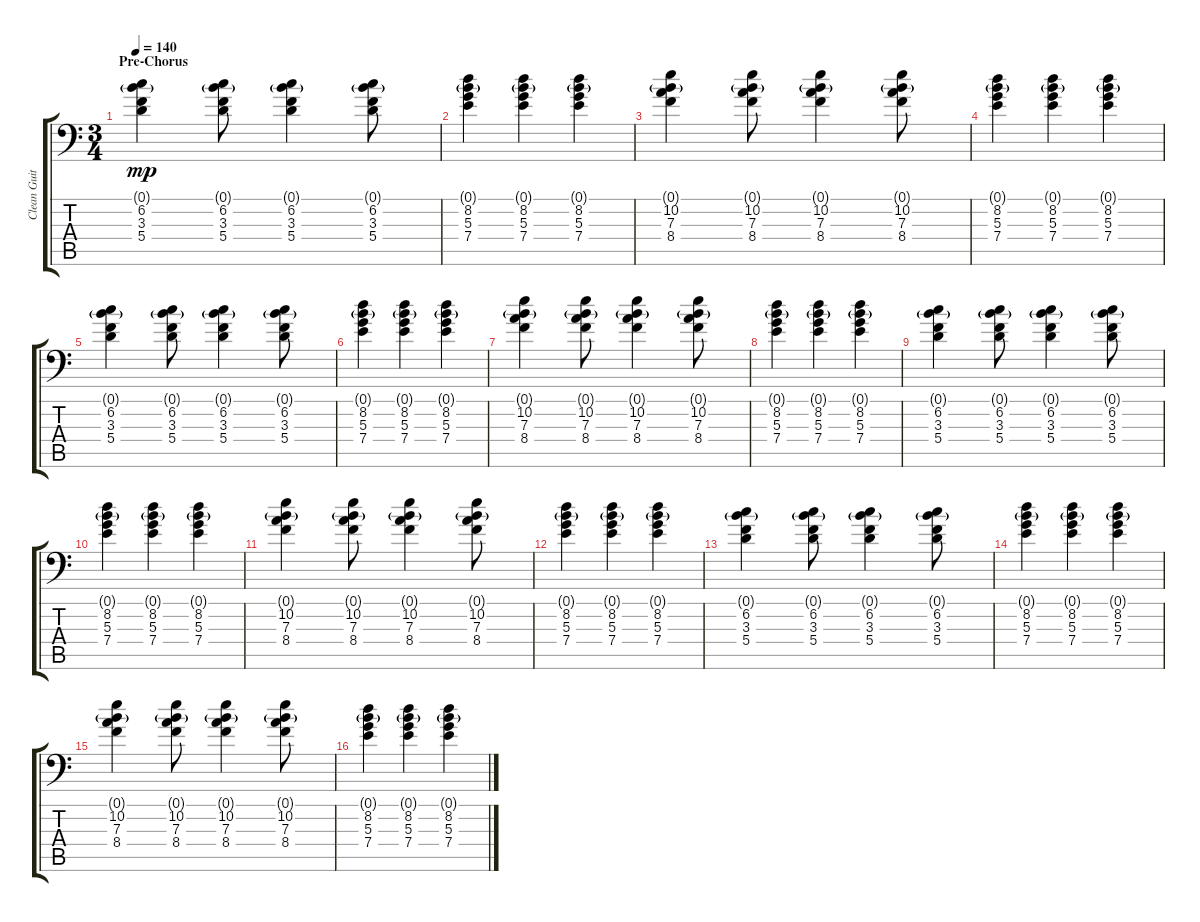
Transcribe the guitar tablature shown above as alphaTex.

\track ("Clean Guitar" "Clean Guit") {instrument electricguitarclean}
\staff {score tabs}
\tuning (B3 Gb3 D3 A2 E2 A1) {hide}
\ts (3 4)
\section ("" "Pre-Chorus")
\tempo 140
\clef f4
\ks c
(0.1{g} 6.2 3.3 5.4).4{dy mp} (0.1{g} 6.2 3.3 5.4).8 (0.1{g} 6.2 3.3 5.4).4 (0.1{g} 6.2 3.3 5.4).8 |
(0.1{g} 8.2 5.3 7.4).4 (0.1{g} 8.2 5.3 7.4).4 (0.1{g} 8.2 5.3 7.4).4 |
(0.1{g} 10.2 7.3 8.4).4 (0.1{g} 10.2 7.3 8.4).8 (0.1{g} 10.2 7.3 8.4).4 (0.1{g} 10.2 7.3 8.4).8 |
(0.1{g} 8.2 5.3 7.4).4 (0.1{g} 8.2 5.3 7.4).4 (0.1{g} 8.2 5.3 7.4).4 |
(0.1{g} 6.2 3.3 5.4).4 (0.1{g} 6.2 3.3 5.4).8 (0.1{g} 6.2 3.3 5.4).4 (0.1{g} 6.2 3.3 5.4).8 |
(0.1{g} 8.2 5.3 7.4).4 (0.1{g} 8.2 5.3 7.4).4 (0.1{g} 8.2 5.3 7.4).4 |
(0.1{g} 10.2 7.3 8.4).4 (0.1{g} 10.2 7.3 8.4).8 (0.1{g} 10.2 7.3 8.4).4 (0.1{g} 10.2 7.3 8.4).8 |
(0.1{g} 8.2 5.3 7.4).4 (0.1{g} 8.2 5.3 7.4).4 (0.1{g} 8.2 5.3 7.4).4 |
(0.1{g} 6.2 3.3 5.4).4 (0.1{g} 6.2 3.3 5.4).8 (0.1{g} 6.2 3.3 5.4).4 (0.1{g} 6.2 3.3 5.4).8 |
(0.1{g} 8.2 5.3 7.4).4 (0.1{g} 8.2 5.3 7.4).4 (0.1{g} 8.2 5.3 7.4).4 |
(0.1{g} 10.2 7.3 8.4).4 (0.1{g} 10.2 7.3 8.4).8 (0.1{g} 10.2 7.3 8.4).4 (0.1{g} 10.2 7.3 8.4).8 |
(0.1{g} 8.2 5.3 7.4).4 (0.1{g} 8.2 5.3 7.4).4 (0.1{g} 8.2 5.3 7.4).4 |
(0.1{g} 6.2 3.3 5.4).4 (0.1{g} 6.2 3.3 5.4).8 (0.1{g} 6.2 3.3 5.4).4 (0.1{g} 6.2 3.3 5.4).8 |
(0.1{g} 8.2 5.3 7.4).4 (0.1{g} 8.2 5.3 7.4).4 (0.1{g} 8.2 5.3 7.4).4 |
(0.1{g} 10.2 7.3 8.4).4 (0.1{g} 10.2 7.3 8.4).8 (0.1{g} 10.2 7.3 8.4).4 (0.1{g} 10.2 7.3 8.4).8 |
(0.1{g} 8.2 5.3 7.4).4 (0.1{g} 8.2 5.3 7.4).4 (0.1{g} 8.2 5.3 7.4).4
